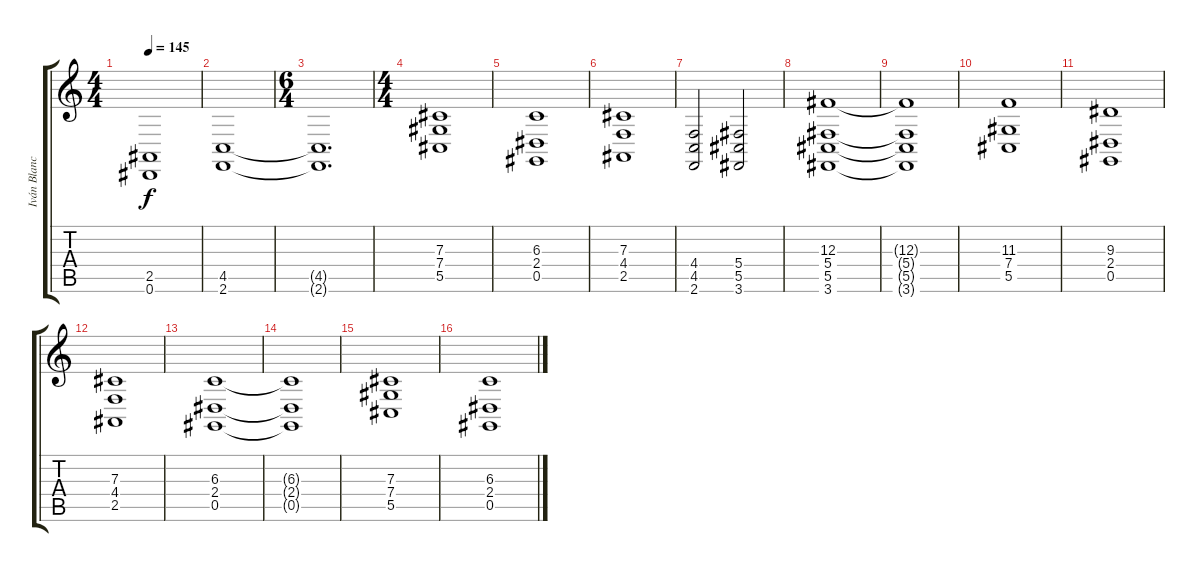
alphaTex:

\track ("Iván Blanco" "Iván Blanc") {instrument choiraahs}
\staff {score tabs}
\tuning (Eb4 Bb3 Gb3 Db3 Ab2 Eb2) {hide}
\ts (4 4)
\tempo 145
\clef g2
\ks c
(2.5 0.6).1{dy f} |
(4.5 2.6).1 |
\ts (6 4)
(4.5{t} 2.6{t}).1{d} |
\ts (4 4)
(7.3 7.4 5.5).1 |
(6.3 2.4 0.5).1 |
(7.3 4.4 2.5).1 |
(4.4 4.5 2.6).2 (5.4 5.5 3.6).2 |
(12.3 5.4 5.5 3.6).1 |
(12.3{t} 5.4{t} 5.5{t} 3.6{t}).1 |
(11.3 7.4 5.5).1 |
(9.3 2.4 0.5).1 |
(7.3 4.4 2.5).1 |
(6.3 2.4 0.5).1 |
(6.3{t} 2.4{t} 0.5{t}).1 |
(7.3 7.4 5.5).1 |
(6.3 2.4 0.5).1
